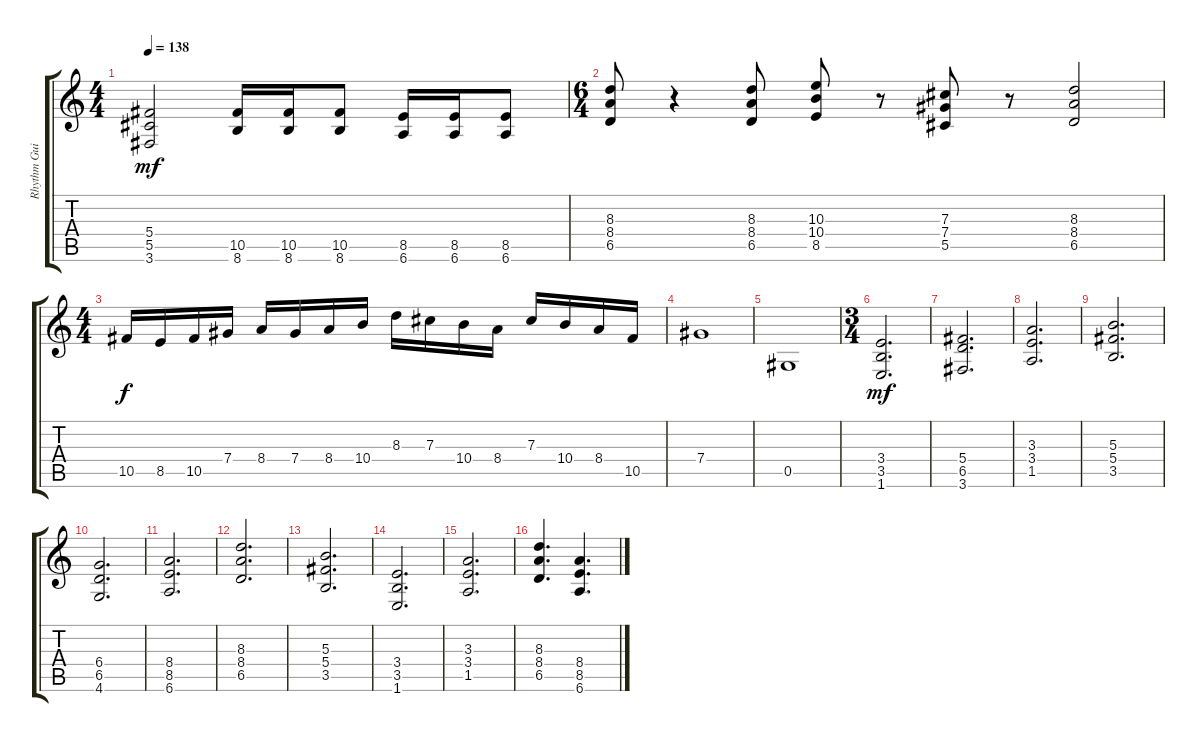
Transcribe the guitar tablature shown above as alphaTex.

\track ("Rhythm Guitar L" "Rhythm Gui") {instrument distortionguitar}
\staff {score tabs}
\tuning (Eb4 Bb3 Gb3 Db3 Ab2 Eb2) {hide}
\ts (4 4)
\tempo 138
\clef g2
\ks c
(5.4 5.5 3.6).2{dy mf} (10.5 8.6).16 (10.5 8.6).16 (10.5 8.6).8 (8.5 6.6).16 (8.5 6.6).16 (8.5 6.6).8 |
\ts (6 4)
(8.3 8.4 6.5).8 r.4 (8.3 8.4 6.5).8 (10.3 10.4 8.5).8 r.8 (7.3 7.4 5.5).8 r.8 (8.3 8.4 6.5).2 |
\ts (4 4)
10.5.16{dy f} 8.5.16 10.5.16 7.4.16 8.4.16 7.4.16 8.4.16 10.4.16 8.3.16 7.3.16 10.4.16 8.4.16 7.3.16 10.4.16 8.4.16 10.5.16 |
7.4.1 |
0.5.1 |
\ts (3 4)
(3.4 3.5 1.6).2{d dy mf} |
(5.4 6.5 3.6).2{d} |
(3.3 3.4 1.5).2{d} |
(5.3 5.4 3.5).2{d} |
(6.4 6.5 4.6).2{d} |
(8.4 8.5 6.6).2{d} |
(8.3 8.4 6.5).2{d} |
(5.3 5.4 3.5).2{d} |
(3.4 3.5 1.6).2{d} |
(3.3 3.4 1.5).2{d} |
(8.3 8.4 6.5).4{d} (8.4 8.5 6.6).4{d}
